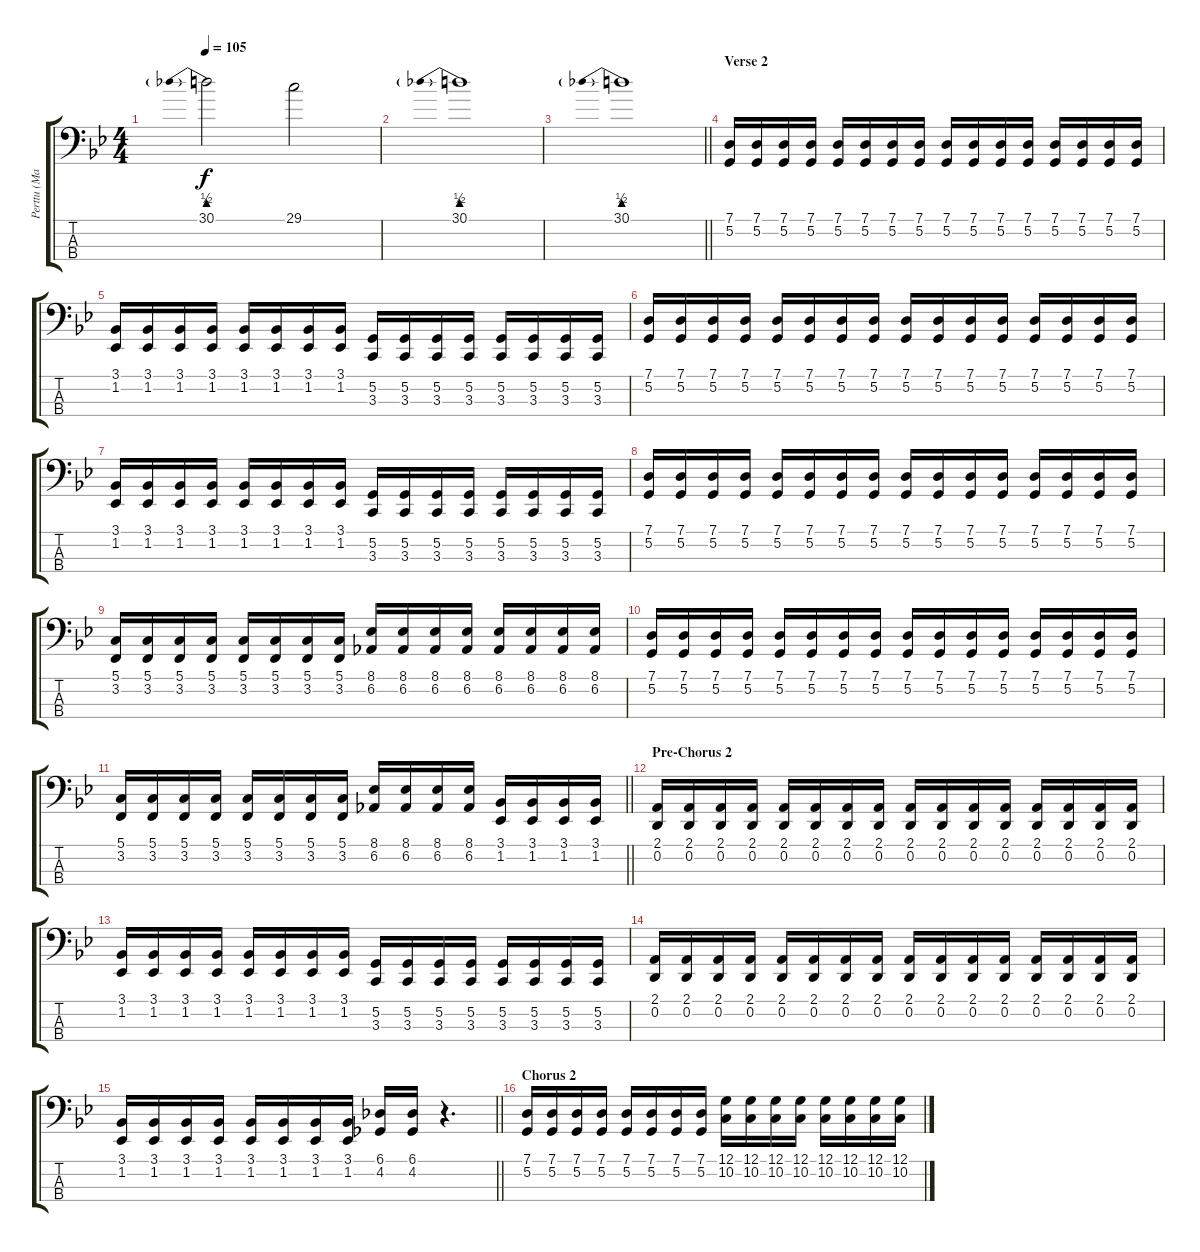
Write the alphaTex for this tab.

\track ("Perttu (Main Rhythm)" "Perttu (Ma") {instrument cello}
\staff {score tabs}
\tuning (G2 D2 A1 E1) {hide}
\ts (4 4)
\tempo 105
\clef f4
\ks bb
30.1{be (prebend 0 2 60 2)}.2{dy f} 29.1.2 |
30.1{be (prebend 0 2 60 2)}.1 |
\barLineRight lightlight
30.1{be (prebend 0 2 60 2)}.1 |
\section ("" "Verse 2")
(7.1 5.2).16{volume 16 instrument cello} (7.1 5.2).16 (7.1 5.2).16 (7.1 5.2).16 (7.1 5.2).16 (7.1 5.2).16 (7.1 5.2).16 (7.1 5.2).16 (7.1 5.2).16 (7.1 5.2).16 (7.1 5.2).16 (7.1 5.2).16 (7.1 5.2).16 (7.1 5.2).16 (7.1 5.2).16 (7.1 5.2).16 |
(3.1 1.2).16 (3.1 1.2).16 (3.1 1.2).16 (3.1 1.2).16 (3.1 1.2).16 (3.1 1.2).16 (3.1 1.2).16 (3.1 1.2).16 (5.2 3.3).16 (5.2 3.3).16 (5.2 3.3).16 (5.2 3.3).16 (5.2 3.3).16 (5.2 3.3).16 (5.2 3.3).16 (5.2 3.3).16 |
(7.1 5.2).16 (7.1 5.2).16 (7.1 5.2).16 (7.1 5.2).16 (7.1 5.2).16 (7.1 5.2).16 (7.1 5.2).16 (7.1 5.2).16 (7.1 5.2).16 (7.1 5.2).16 (7.1 5.2).16 (7.1 5.2).16 (7.1 5.2).16 (7.1 5.2).16 (7.1 5.2).16 (7.1 5.2).16 |
(3.1 1.2).16 (3.1 1.2).16 (3.1 1.2).16 (3.1 1.2).16 (3.1 1.2).16 (3.1 1.2).16 (3.1 1.2).16 (3.1 1.2).16 (5.2 3.3).16 (5.2 3.3).16 (5.2 3.3).16 (5.2 3.3).16 (5.2 3.3).16 (5.2 3.3).16 (5.2 3.3).16 (5.2 3.3).16 |
(7.1 5.2).16 (7.1 5.2).16 (7.1 5.2).16 (7.1 5.2).16 (7.1 5.2).16 (7.1 5.2).16 (7.1 5.2).16 (7.1 5.2).16 (7.1 5.2).16 (7.1 5.2).16 (7.1 5.2).16 (7.1 5.2).16 (7.1 5.2).16 (7.1 5.2).16 (7.1 5.2).16 (7.1 5.2).16 |
(5.1 3.2).16 (5.1 3.2).16 (5.1 3.2).16 (5.1 3.2).16 (5.1 3.2).16 (5.1 3.2).16 (5.1 3.2).16 (5.1 3.2).16 (8.1 6.2).16 (8.1 6.2).16 (8.1 6.2).16 (8.1 6.2).16 (8.1 6.2).16 (8.1 6.2).16 (8.1 6.2).16 (8.1 6.2).16 |
(7.1 5.2).16 (7.1 5.2).16 (7.1 5.2).16 (7.1 5.2).16 (7.1 5.2).16 (7.1 5.2).16 (7.1 5.2).16 (7.1 5.2).16 (7.1 5.2).16 (7.1 5.2).16 (7.1 5.2).16 (7.1 5.2).16 (7.1 5.2).16 (7.1 5.2).16 (7.1 5.2).16 (7.1 5.2).16 |
\barLineRight lightlight
(5.1 3.2).16 (5.1 3.2).16 (5.1 3.2).16 (5.1 3.2).16 (5.1 3.2).16 (5.1 3.2).16 (5.1 3.2).16 (5.1 3.2).16 (8.1 6.2).16 (8.1 6.2).16 (8.1 6.2).16 (8.1 6.2).16 (3.1 1.2).16 (3.1 1.2).16 (3.1 1.2).16 (3.1 1.2).16 |
\section ("" "Pre-Chorus 2")
(2.1 0.2).16 (2.1 0.2).16 (2.1 0.2).16 (2.1 0.2).16 (2.1 0.2).16 (2.1 0.2).16 (2.1 0.2).16 (2.1 0.2).16 (2.1 0.2).16 (2.1 0.2).16 (2.1 0.2).16 (2.1 0.2).16 (2.1 0.2).16 (2.1 0.2).16 (2.1 0.2).16 (2.1 0.2).16 |
(3.1 1.2).16 (3.1 1.2).16 (3.1 1.2).16 (3.1 1.2).16 (3.1 1.2).16 (3.1 1.2).16 (3.1 1.2).16 (3.1 1.2).16 (5.2 3.3).16 (5.2 3.3).16 (5.2 3.3).16 (5.2 3.3).16 (5.2 3.3).16 (5.2 3.3).16 (5.2 3.3).16 (5.2 3.3).16 |
(2.1 0.2).16 (2.1 0.2).16 (2.1 0.2).16 (2.1 0.2).16 (2.1 0.2).16 (2.1 0.2).16 (2.1 0.2).16 (2.1 0.2).16 (2.1 0.2).16 (2.1 0.2).16 (2.1 0.2).16 (2.1 0.2).16 (2.1 0.2).16 (2.1 0.2).16 (2.1 0.2).16 (2.1 0.2).16 |
\barLineRight lightlight
(3.1 1.2).16 (3.1 1.2).16 (3.1 1.2).16 (3.1 1.2).16 (3.1 1.2).16 (3.1 1.2).16 (3.1 1.2).16 (3.1 1.2).16 (6.1 4.2).16 (6.1 4.2).16 r.4{d} |
\section ("" "Chorus 2")
(7.1 5.2).16 (7.1 5.2).16 (7.1 5.2).16 (7.1 5.2).16 (7.1 5.2).16 (7.1 5.2).16 (7.1 5.2).16 (7.1 5.2).16 (12.1 10.2).16 (12.1 10.2).16 (12.1 10.2).16 (12.1 10.2).16 (12.1 10.2).16 (12.1 10.2).16 (12.1 10.2).16 (12.1 10.2).16
